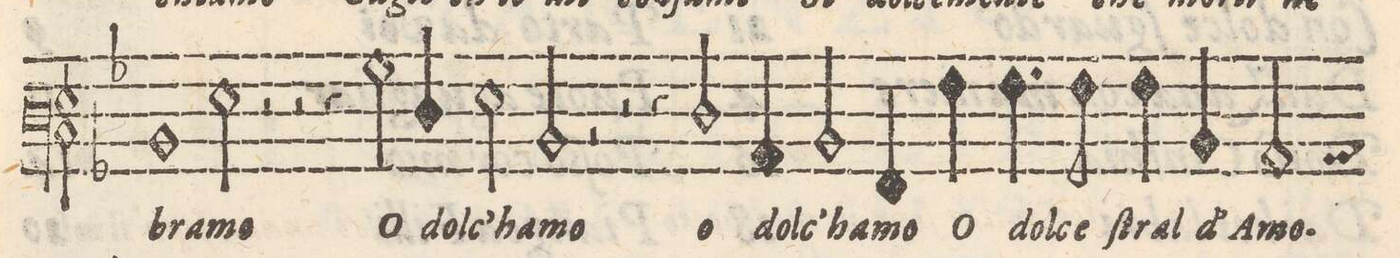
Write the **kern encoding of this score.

**kern	**text
*I"BASSO	*
*clefF3	*
*k[b-]	*
*M2/1	*
1D	bra-
=13-	=13-
2G\	-mo
2r	.
2r	.
4r	.
2B-\	O
=14-	=14-
4F/	dolc'-
2G\	-ha-
2D/	-mo
2r	.
=15-	=15-
2r	.
4r	.
2F/	o
4C/	dolc'-
2D/	-ha-
=16-	=16-
4AA/	-mo
4A\	O
4.A\	dol-
8A\	-ce
4A\	ſtral
4D/	d'A-
2C/	-mo-
=17-	=17-
*-	*-
